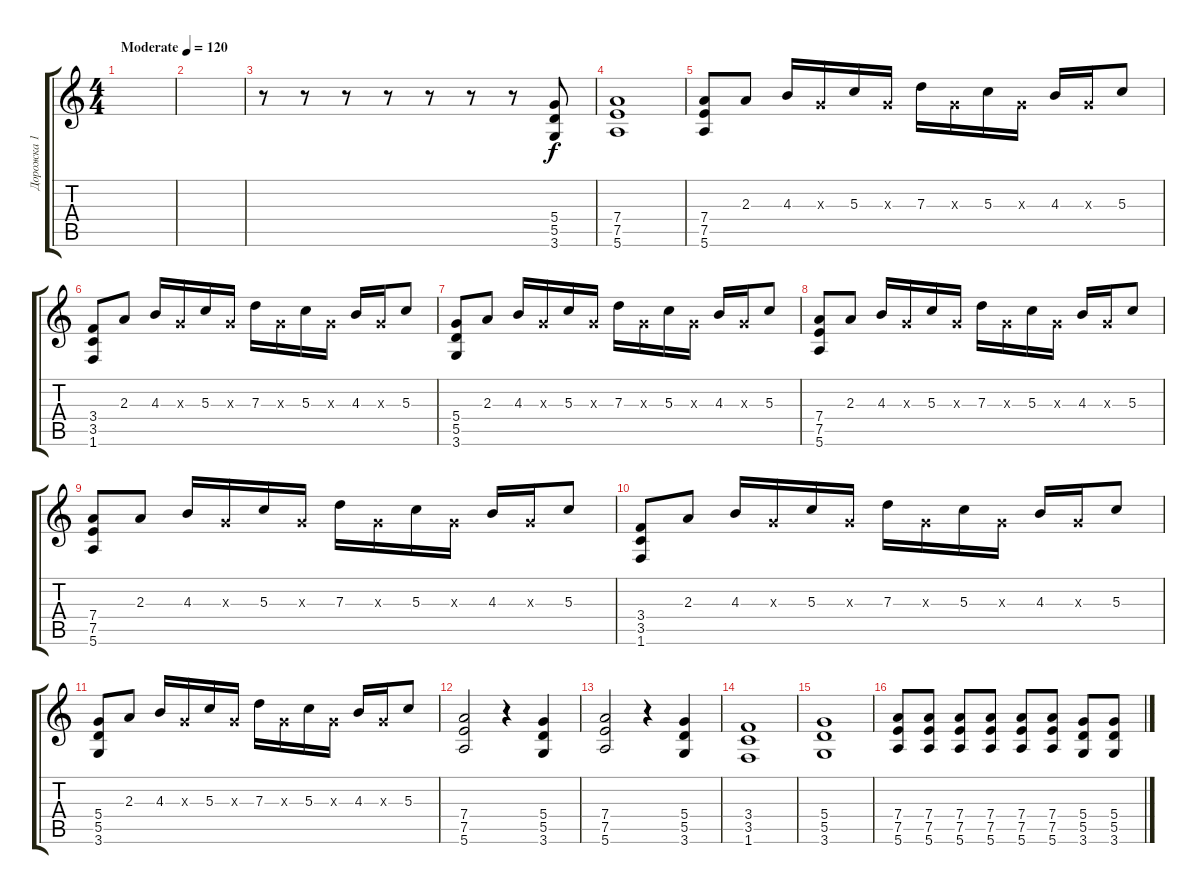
\track ("Дорожка 1" "Дорожка 1") {instrument distortionguitar}
\staff {score tabs}
\tuning (E4 B3 G3 D3 A2 E2) {hide}
\ts (4 4)
\tempo (120 "Moderate")
\clef g2
\ks c
|
|
r.8 r.8 r.8 r.8 r.8 r.8 r.8 (5.4 5.5 3.6).8 |
(7.4 7.5 5.6).1 |
(7.4 7.5 5.6).8 2.3.8 4.3.16 0.3{x}.16 5.3.16 0.3{x}.16 7.3.16 0.3{x}.16 5.3.16 0.3{x}.16 4.3.16 0.3{x}.16 5.3.8 |
(3.4 3.5 1.6).8 2.3.8 4.3.16 0.3{x}.16 5.3.16 0.3{x}.16 7.3.16 0.3{x}.16 5.3.16 0.3{x}.16 4.3.16 0.3{x}.16 5.3.8 |
(5.4 5.5 3.6).8 2.3.8 4.3.16 0.3{x}.16 5.3.16 0.3{x}.16 7.3.16 0.3{x}.16 5.3.16 0.3{x}.16 4.3.16 0.3{x}.16 5.3.8 |
(7.4 7.5 5.6).8 2.3.8 4.3.16 0.3{x}.16 5.3.16 0.3{x}.16 7.3.16 0.3{x}.16 5.3.16 0.3{x}.16 4.3.16 0.3{x}.16 5.3.8 |
(7.4 7.5 5.6).8 2.3.8 4.3.16 0.3{x}.16 5.3.16 0.3{x}.16 7.3.16 0.3{x}.16 5.3.16 0.3{x}.16 4.3.16 0.3{x}.16 5.3.8 |
(3.4 3.5 1.6).8 2.3.8 4.3.16 0.3{x}.16 5.3.16 0.3{x}.16 7.3.16 0.3{x}.16 5.3.16 0.3{x}.16 4.3.16 0.3{x}.16 5.3.8 |
(5.4 5.5 3.6).8 2.3.8 4.3.16 0.3{x}.16 5.3.16 0.3{x}.16 7.3.16 0.3{x}.16 5.3.16 0.3{x}.16 4.3.16 0.3{x}.16 5.3.8 |
(7.4 7.5 5.6).2 r.4 (5.4 5.5 3.6).4 |
(7.4 7.5 5.6).2 r.4 (5.4 5.5 3.6).4 |
(3.4 3.5 1.6).1 |
(5.4 5.5 3.6).1 |
(7.4 7.5 5.6).8 (7.4 7.5 5.6).8 (7.4 7.5 5.6).8 (7.4 7.5 5.6).8 (7.4 7.5 5.6).8 (7.4 7.5 5.6).8 (5.4 5.5 3.6).8 (5.4 5.5 3.6).8
